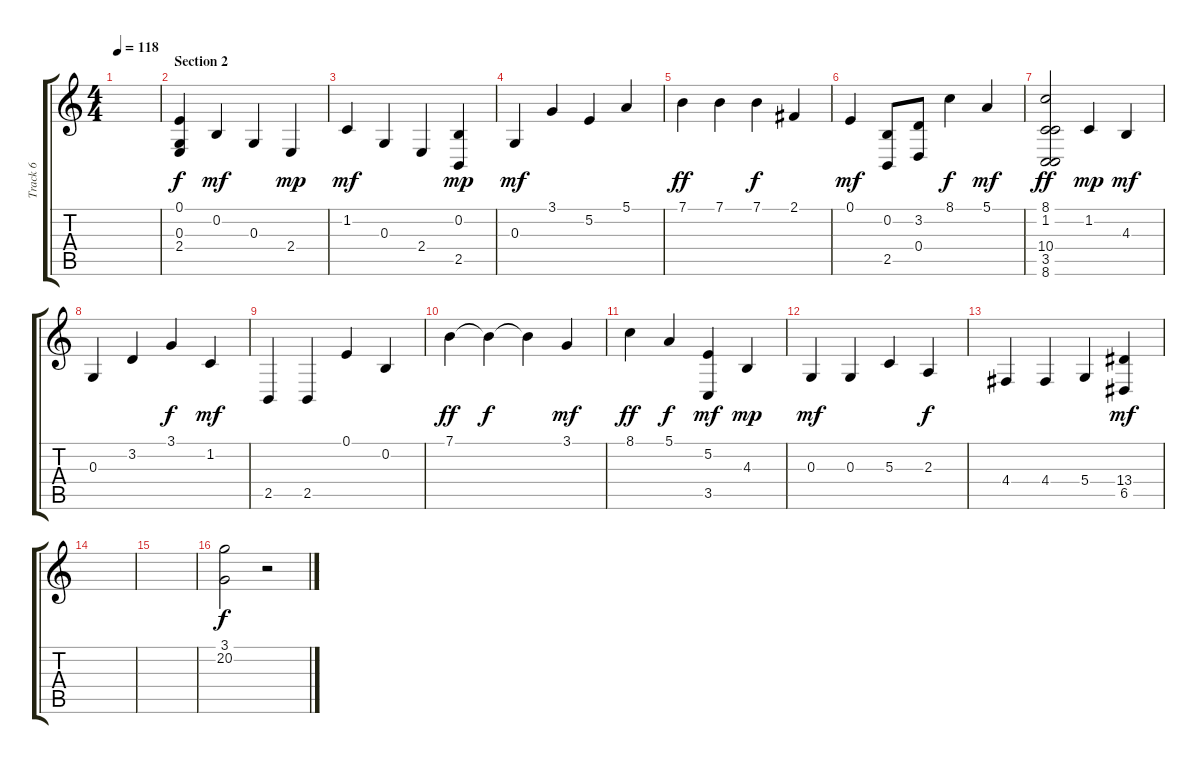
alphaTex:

\track ("Track 6" "Track 6") {instrument stringensemble2}
\staff {score tabs}
\tuning (E4 B3 G3 D3 A2 E2) {hide}
\ts (4 4)
\tempo 118
\clef g2
\ks c
|
\section ("" "Section 2")
(0.1 0.3 2.4).4 0.2.4{dy mf} 0.3.4 2.4.4{dy mp} |
1.2.4{dy mf} 0.3.4 2.4.4 (0.2 2.5).4{dy mp} |
0.3.4{dy mf} 3.1.4 5.2.4 5.1.4 |
7.1.4{dy ff} 7.1.4 7.1.4{dy f} 2.1.4 |
0.1.4{dy mf} (0.2 2.5).8 (3.2 0.4).8 8.1.4{dy f} 5.1.4{dy mf} |
(8.1 1.2 10.4 3.5 8.6).2{dy ff} 1.2.4{dy mp} 4.3.4{dy mf} |
0.3.4 3.2.4 3.1.4{dy f} 1.2.4{dy mf} |
2.5.4 2.5.4 0.1.4 0.2.4 |
7.1.4{dy ff} 7.1{t}.4{dy f} 7.1{t}.4 3.1.4{dy mf} |
8.1.4{dy ff} 5.1.4{dy f} (5.2 3.5).4{dy mf} 4.3.4{dy mp} |
0.3.4{dy mf} 0.3.4 5.3.4 2.3.4{dy f} |
4.4.4 4.4.4 5.4.4 (13.4 6.5).4{dy mf} |
|
|
(3.1 20.2).2{dy f} r.2
